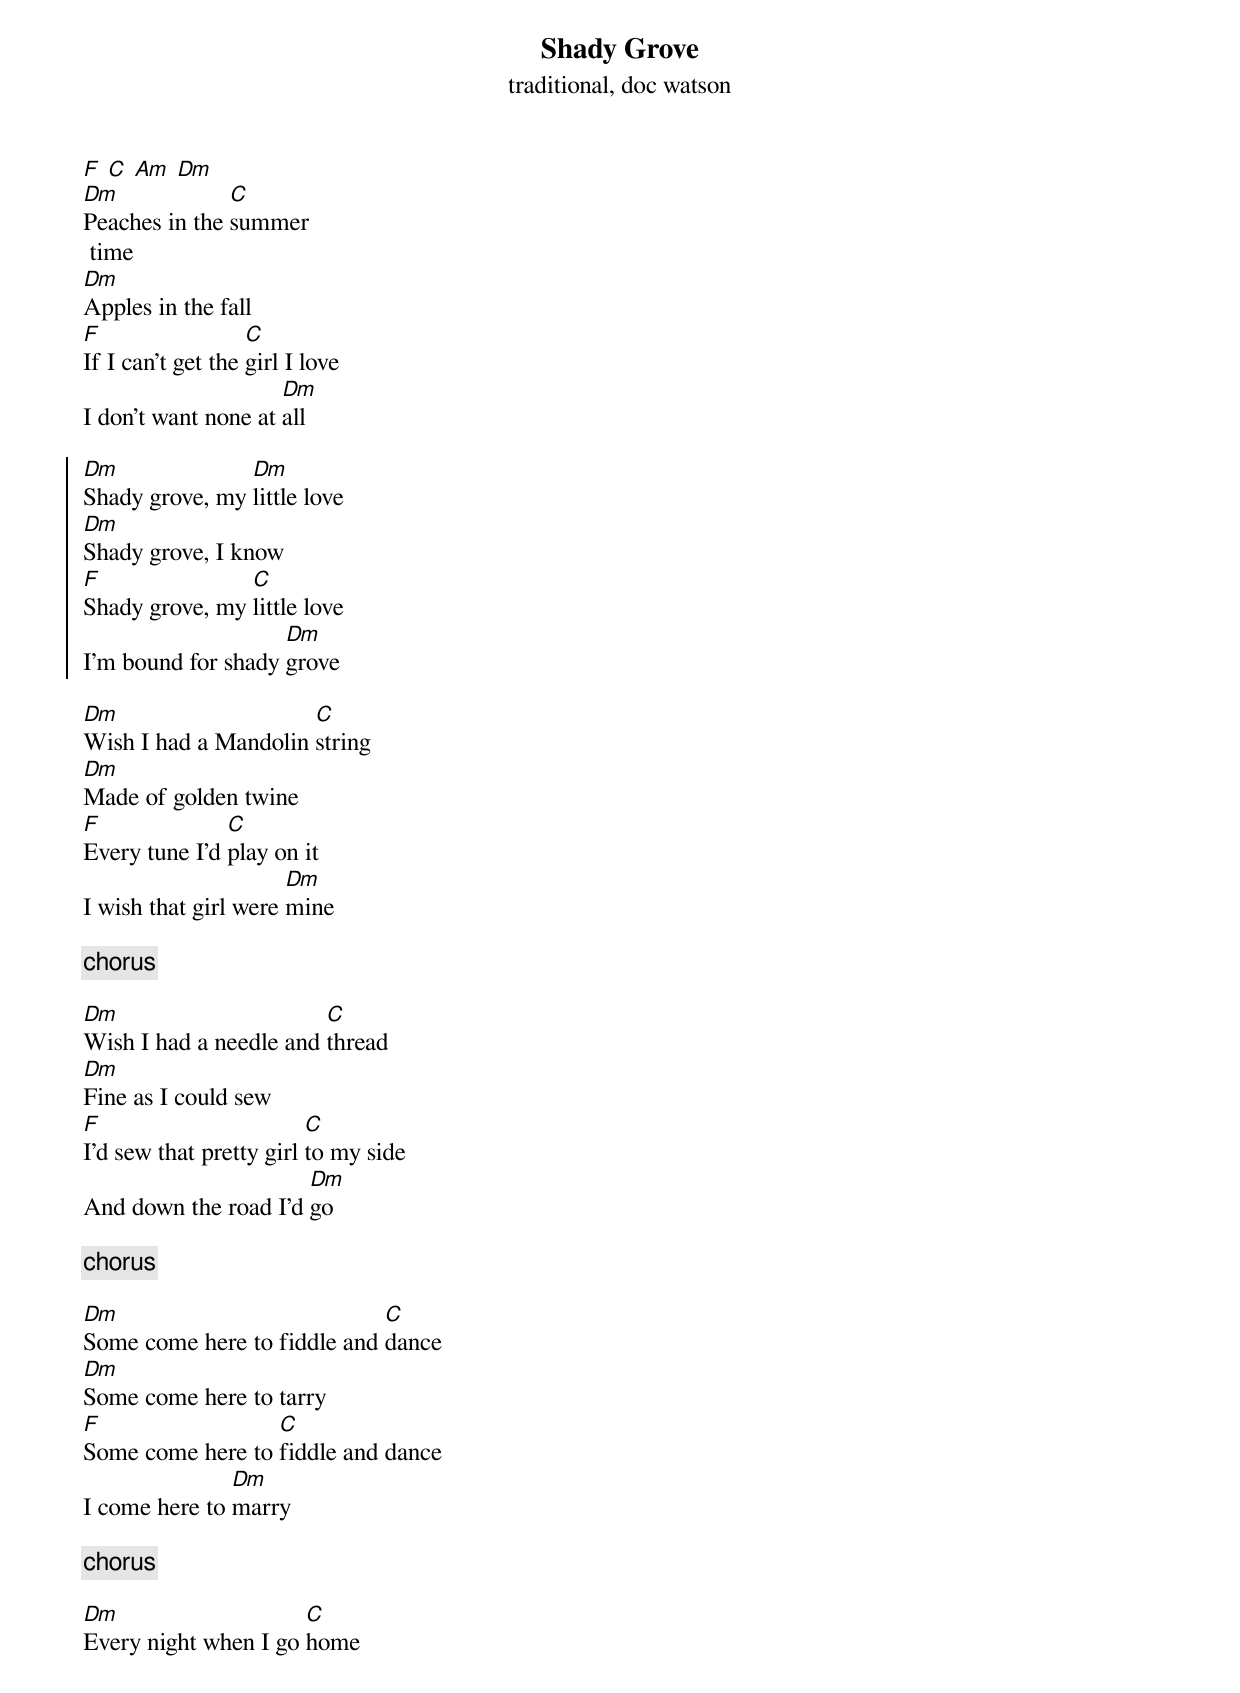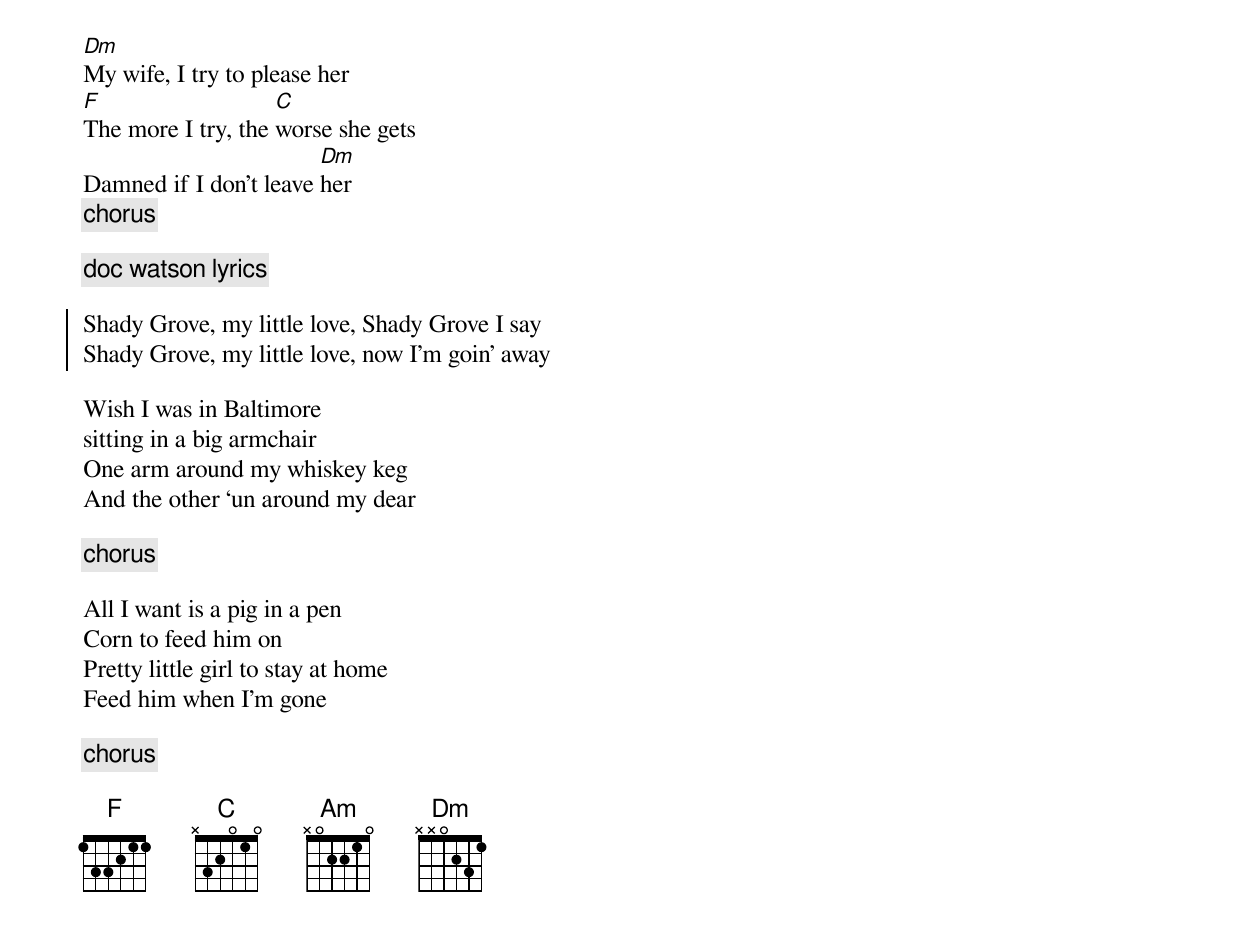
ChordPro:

{title: Shady Grove}
{subtitle: traditional, doc watson}
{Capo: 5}
[F] [C] [Am] [Dm]
[Dm]Peaches in the [C]summer
 time
[Dm]Apples in the fall
[F]If I can't get the [C]girl I love
I don't want none at [Dm]all

{soc}
[Dm]Shady grove, my [Dm]little love
[Dm]Shady grove, I know
[F]Shady grove, my [C]little love
I’m bound for shady [Dm]grove
{eoc}

[Dm]Wish I had a Mandolin [C]string
[Dm]Made of golden twine
[F]Every tune I'd [C]play on it
I wish that girl were [Dm]mine

{c:chorus}

[Dm]Wish I had a needle and [C]thread
[Dm]Fine as I could sew
[F]I'd sew that pretty girl [C]to my side
And down the road I'd [Dm]go

{c:chorus}

[Dm]Some come here to fiddle and [C]dance
[Dm]Some come here to tarry
[F]Some come here to [C]fiddle and dance
I come here to [Dm]marry

{c:chorus}

[Dm]Every night when I go [C]home
[Dm]My wife, I try to please her
[F]The more I try, the [C]worse she gets
Damned if I don't leave [Dm]her
{c:chorus}

{c:doc watson lyrics}

{soc}
Shady Grove, my little love, Shady Grove I say
Shady Grove, my little love, now I’m goin’ away
{eoc}

Wish I was in Baltimore
sitting in a big armchair
One arm around my whiskey keg
And the other ‘un around my dear

{c:chorus}

All I want is a pig in a pen
Corn to feed him on
Pretty little girl to stay at home
Feed him when I’m gone

{c:chorus}

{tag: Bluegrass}
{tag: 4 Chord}
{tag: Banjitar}
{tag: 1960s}
